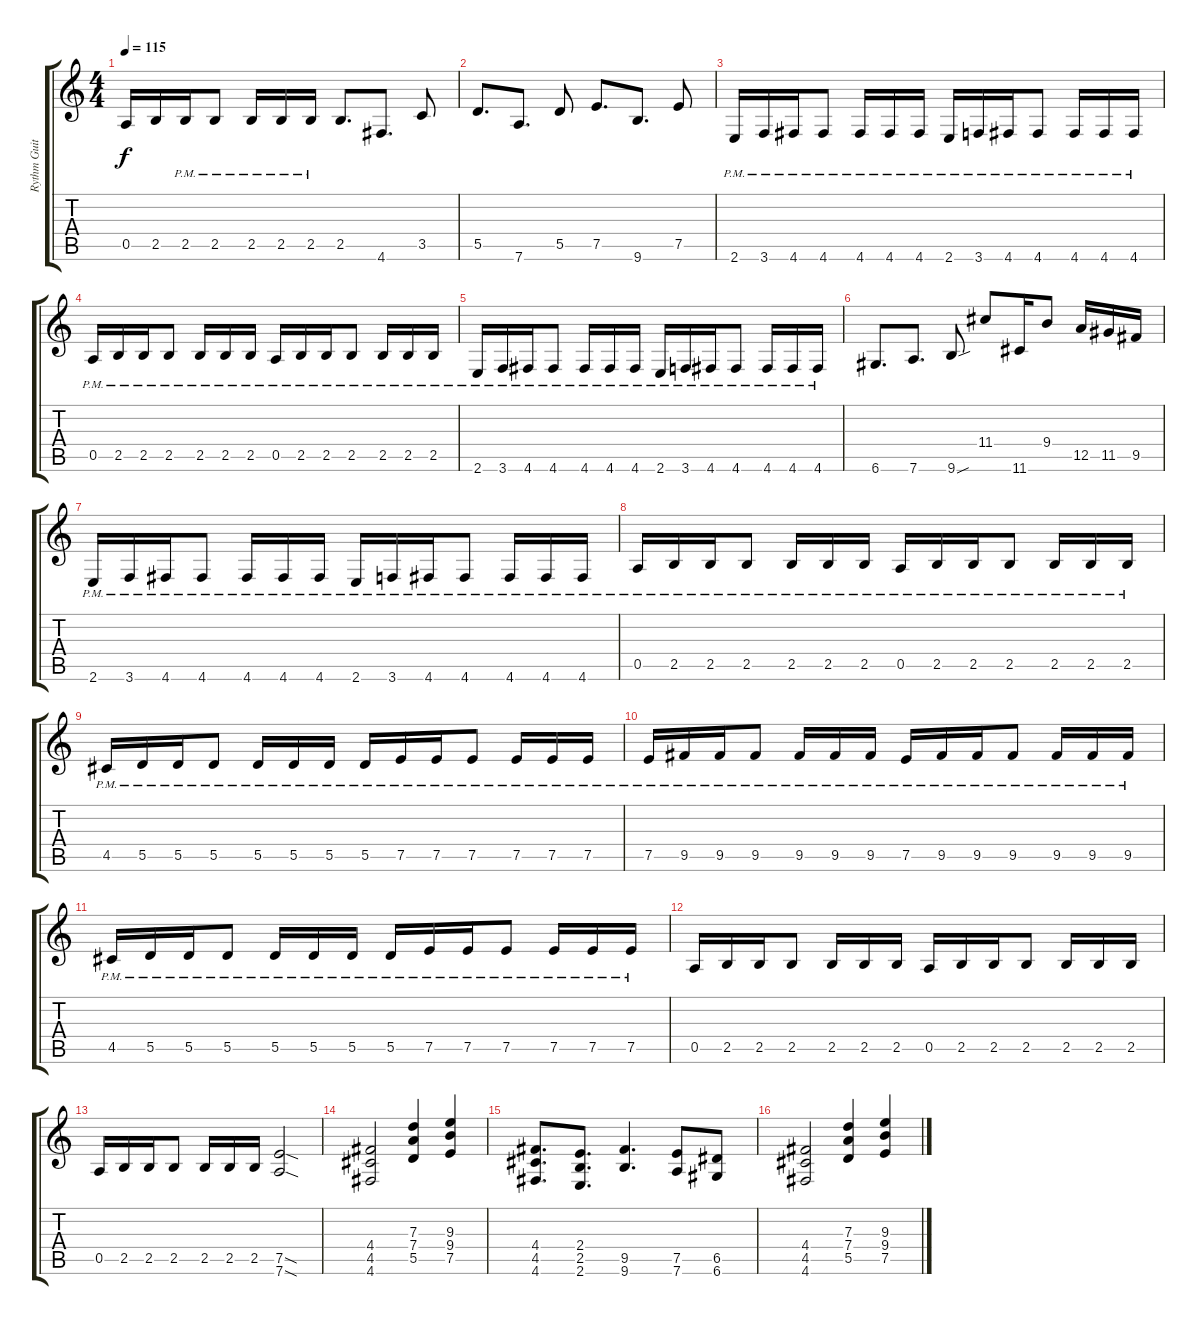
\track ("Rythm Guitar 2" "Rythm Guit") {instrument distortionguitar}
\staff {score tabs}
\tuning (E4 B3 G3 D3 A2 D2) {hide}
\ts (4 4)
\tempo 115
\clef g2
\ks c
0.5.16{dy f} 2.5.16 2.5{pm}.16 2.5{pm}.8 2.5{pm}.16 2.5{pm}.16 2.5{pm}.16 2.5.8{d} 4.6.8{d} 3.5.8 |
5.5.8{d} 7.6.8{d} 5.5.8 7.5.8{d} 9.6.8{d} 7.5.8 |
2.6{pm}.16 3.6{pm}.16 4.6{pm}.16 4.6{pm}.8 4.6{pm}.16 4.6{pm}.16 4.6{pm}.16 2.6{pm}.16 3.6{pm}.16 4.6{pm}.16 4.6{pm}.8 4.6{pm}.16 4.6{pm}.16 4.6{pm}.16 |
0.5{pm}.16 2.5{pm}.16 2.5{pm}.16 2.5{pm}.8 2.5{pm}.16 2.5{pm}.16 2.5{pm}.16 0.5{pm}.16 2.5{pm}.16 2.5{pm}.16 2.5{pm}.8 2.5{pm}.16 2.5{pm}.16 2.5{pm}.16 |
2.6{pm}.16 3.6{pm}.16 4.6{pm}.16 4.6{pm}.8 4.6{pm}.16 4.6{pm}.16 4.6{pm}.16 2.6{pm}.16 3.6{pm}.16 4.6{pm}.16 4.6{pm}.8 4.6{pm}.16 4.6{pm}.16 4.6{pm}.16 |
6.6.8{d} 7.6.8{d} 9.6{sou}.8 11.4.8 11.6.16 9.4.8 12.5.16 11.5.16 9.5.16 |
2.6{pm}.16 3.6{pm}.16 4.6{pm}.16 4.6{pm}.8 4.6{pm}.16 4.6{pm}.16 4.6{pm}.16 2.6{pm}.16 3.6{pm}.16 4.6{pm}.16 4.6{pm}.8 4.6{pm}.16 4.6{pm}.16 4.6{pm}.16 |
0.5{pm}.16 2.5{pm}.16 2.5{pm}.16 2.5{pm}.8 2.5{pm}.16 2.5{pm}.16 2.5{pm}.16 0.5{pm}.16 2.5{pm}.16 2.5{pm}.16 2.5{pm}.8 2.5{pm}.16 2.5{pm}.16 2.5{pm}.16 |
4.5{pm}.16 5.5{pm}.16 5.5{pm}.16 5.5{pm}.8 5.5{pm}.16 5.5{pm}.16 5.5{pm}.16 5.5{pm}.16 7.5{pm}.16 7.5{pm}.16 7.5{pm}.8 7.5{pm}.16 7.5{pm}.16 7.5{pm}.16 |
7.5{pm}.16 9.5{pm}.16 9.5{pm}.16 9.5{pm}.8 9.5{pm}.16 9.5{pm}.16 9.5{pm}.16 7.5{pm}.16 9.5{pm}.16 9.5{pm}.16 9.5{pm}.8 9.5{pm}.16 9.5{pm}.16 9.5{pm}.16 |
4.5{pm}.16 5.5{pm}.16 5.5{pm}.16 5.5{pm}.8 5.5{pm}.16 5.5{pm}.16 5.5{pm}.16 5.5{pm}.16 7.5{pm}.16 7.5{pm}.16 7.5{pm}.8 7.5{pm}.16 7.5{pm}.16 7.5{pm}.16 |
0.5.16 2.5.16 2.5.16 2.5.8 2.5.16 2.5.16 2.5.16 0.5.16 2.5.16 2.5.16 2.5.8 2.5.16 2.5.16 2.5.16 |
0.5.16 2.5.16 2.5.16 2.5.8 2.5.16 2.5.16 2.5.16 (7.5{sod} 7.6{sod}).2 |
(4.4 4.5 4.6).2 (7.3 7.4 5.5).4 (9.3 9.4 7.5).4 |
(4.4 4.5 4.6).8{d} (2.4 2.5 2.6).8{d} (9.5 9.6).4{d} (7.5 7.6).8 (6.5 6.6).8 |
(4.4 4.5 4.6).2 (7.3 7.4 5.5).4 (9.3 9.4 7.5).4
